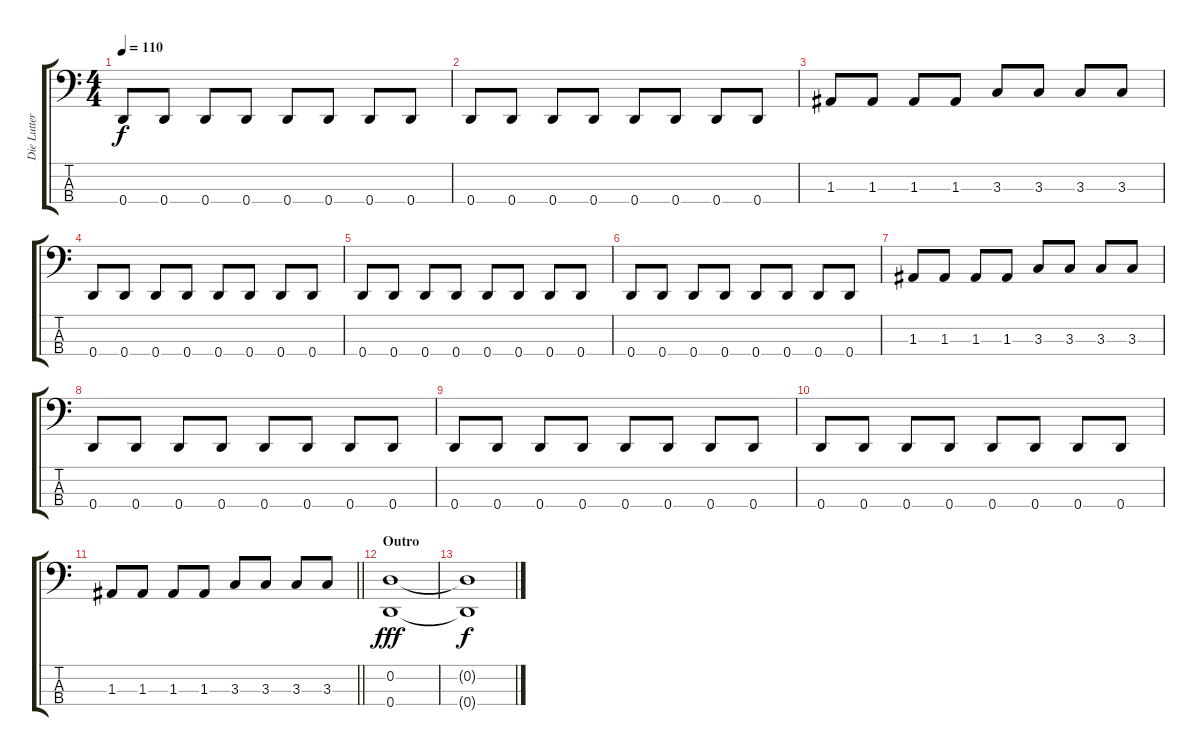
\track ("Die Lutter" "Die Lutter") {instrument electricbasspick}
\staff {score tabs}
\tuning (G2 D2 A1 D1) {hide}
\ts (4 4)
\tempo 110
\clef f4
\ks c
0.4.8{dy f} 0.4.8 0.4.8 0.4.8 0.4.8 0.4.8 0.4.8 0.4.8 |
0.4.8 0.4.8 0.4.8 0.4.8 0.4.8 0.4.8 0.4.8 0.4.8 |
1.3.8 1.3.8 1.3.8 1.3.8 3.3.8 3.3.8 3.3.8 3.3.8 |
0.4.8 0.4.8 0.4.8 0.4.8 0.4.8 0.4.8 0.4.8 0.4.8 |
0.4.8 0.4.8 0.4.8 0.4.8 0.4.8 0.4.8 0.4.8 0.4.8 |
0.4.8 0.4.8 0.4.8 0.4.8 0.4.8 0.4.8 0.4.8 0.4.8 |
1.3.8 1.3.8 1.3.8 1.3.8 3.3.8 3.3.8 3.3.8 3.3.8 |
0.4.8 0.4.8 0.4.8 0.4.8 0.4.8 0.4.8 0.4.8 0.4.8 |
0.4.8 0.4.8 0.4.8 0.4.8 0.4.8 0.4.8 0.4.8 0.4.8 |
0.4.8 0.4.8 0.4.8 0.4.8 0.4.8 0.4.8 0.4.8 0.4.8 |
\barLineRight lightlight
1.3.8 1.3.8 1.3.8 1.3.8 3.3.8 3.3.8 3.3.8 3.3.8 |
\section ("" "Outro")
(0.2 0.4).1{dy fff} |
(0.2{t} 0.4{t}).1{dy f}
